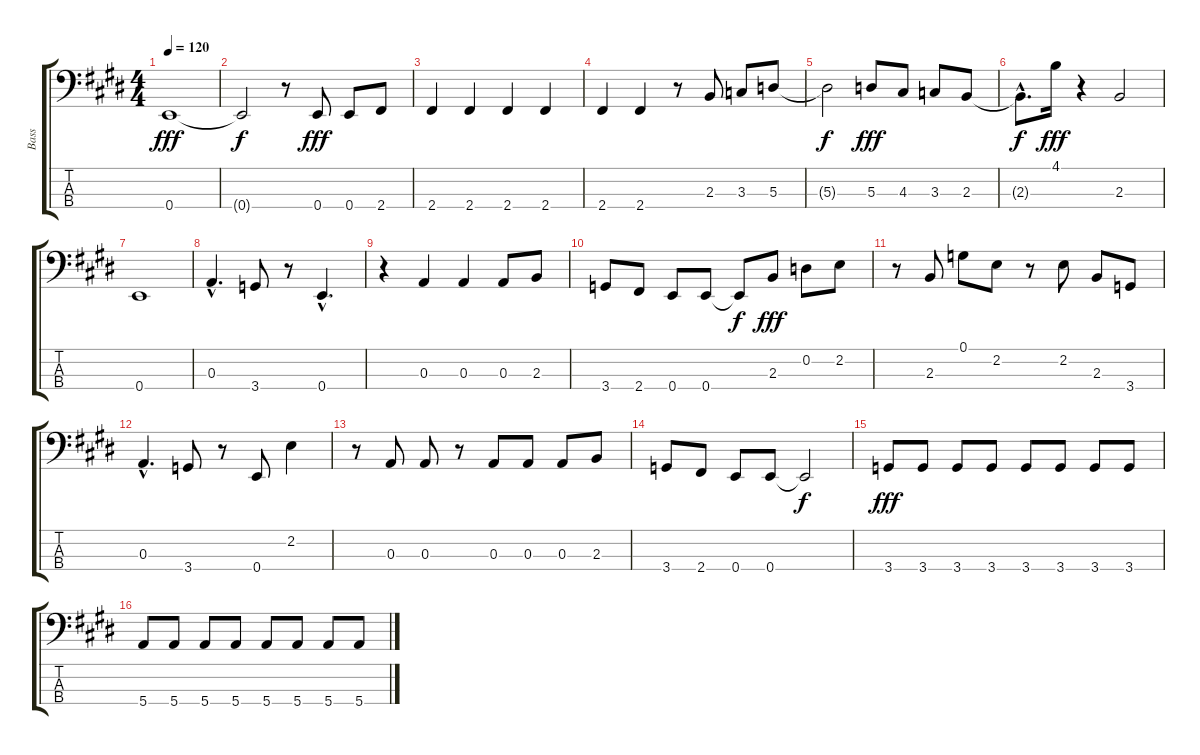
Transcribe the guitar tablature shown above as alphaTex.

\track ("Bass" "Bass") {instrument electricbasspick}
\staff {score tabs}
\tuning (G2 D2 A1 E1) {hide}
\ts (4 4)
\tempo 120
\clef f4
\ks e
0.4.1{dy fff} |
0.4{t}.2{dy f} r.8 0.4.8{dy fff} 0.4.8 2.4.8 |
2.4.4 2.4.4 2.4.4 2.4.4 |
2.4.4 2.4.4 r.8 2.3.8 3.3.8 5.3.8 |
5.3{t}.2{dy f} 5.3.8{dy fff} 4.3.8 3.3.8 2.3.8 |
2.3{hac t}.8{d dy f} 4.1.16{dy fff} r.4 2.3.2 |
0.4.1 |
0.3{hac}.4{d} 3.4.8 r.8 0.4{hac}.4{d} |
r.4 0.3.4 0.3.4 0.3.8 2.3.8 |
3.4.8 2.4.8 0.4.8 0.4.8 0.4{t}.8{dy f} 2.3.8{dy fff} 0.2.8 2.2.8 |
r.8 2.3.8 0.1.8 2.2.8 r.8 2.2.8 2.3.8 3.4.8 |
0.3{hac}.4{d} 3.4.8 r.8 0.4.8 2.2.4 |
r.8 0.3.8 0.3.8 r.8 0.3.8 0.3.8 0.3.8 2.3.8 |
3.4.8 2.4.8 0.4.8 0.4.8 0.4{t}.2{dy f} |
3.4.8{dy fff} 3.4.8 3.4.8 3.4.8 3.4.8 3.4.8 3.4.8 3.4.8 |
5.4.8 5.4.8 5.4.8 5.4.8 5.4.8 5.4.8 5.4.8 5.4.8
